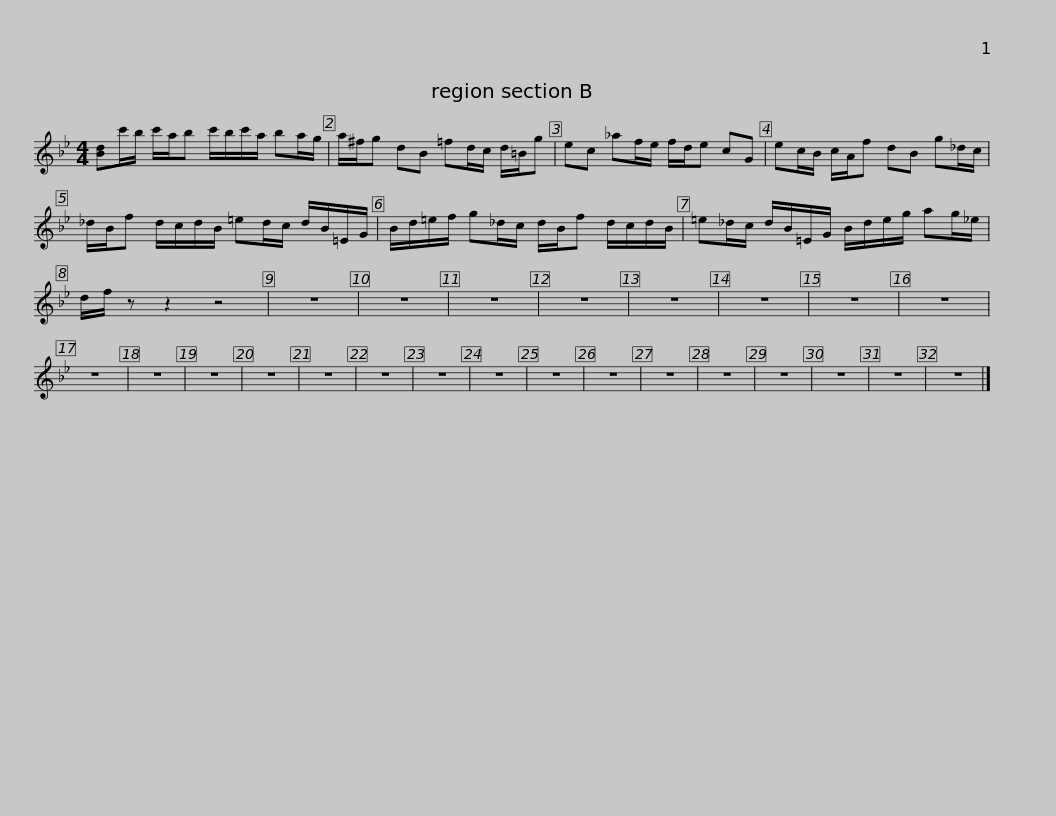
X:1
L:1/8
M:4/4
I:linebreak $
K:Bb
V:1 treble
V:1
 [Bd]c'/b/ c'/a/b c'/b/c'/a/ ba/g/ | a/^f/g dB =fd/c/ d/=B/g | ec _af/e/ f/d/e cG |$ ec/B/ c/A/f dB g_d/c/ | _d/B/f d/c/d/B/ =ed/c/ d/B/=E/G/ | %5
 B/d/=e/f/ g_d/c/ d/B/f d/c/d/B/ |$ =e_d/c/ d/B/=E/G/ B/d/e/g/ ag/_e/ | d/f/ z z2 z4 | z8 | z8 | %10
 z8 | z8 | z8 | z8 | z8 | %15
 z8 | z8 | z8 |$ z8 | z8 | %20
 z8 | z8 | z8 | z8 | z8 | %25
 z8 | z8 | z8 | z8 | z8 | %30
 z8 | z8 |] %32
